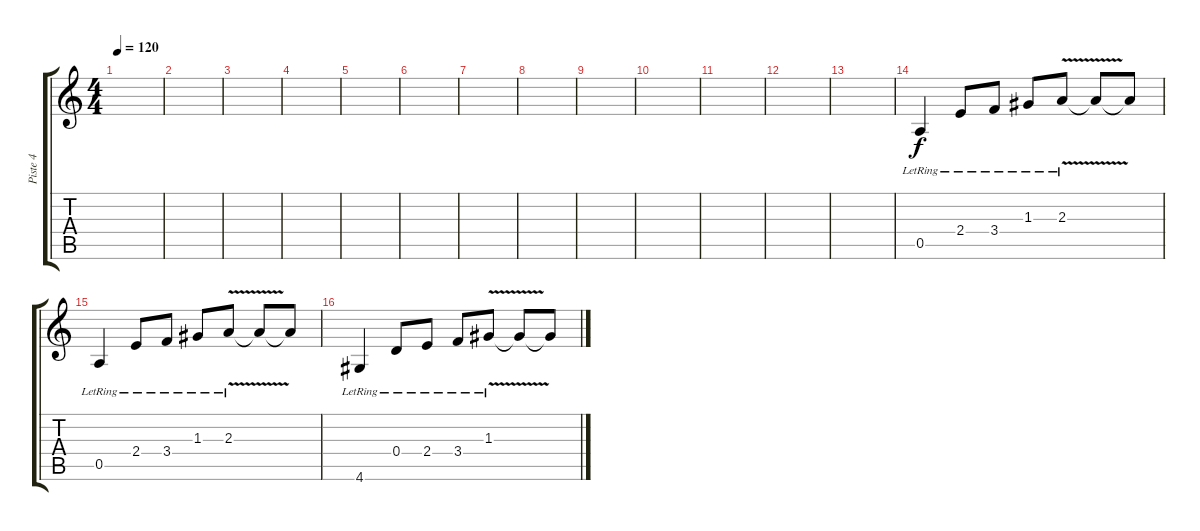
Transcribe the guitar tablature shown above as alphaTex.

\track ("Piste 4" "Piste 4") {instrument acousticguitarsteel}
\staff {score tabs}
\tuning (E4 B3 G3 D3 A2 E2) {hide}
\ts (4 4)
\tempo 120
\clef g2
\ks c
|
|
|
|
|
|
|
|
|
|
|
|
|
0.5{lr}.4 2.4{lr}.8 3.4{lr}.8 1.3{lr}.8 2.3{v lr}.8 2.3{t}.8 2.3{t}.8 |
0.5{lr}.4 2.4{lr}.8 3.4{lr}.8 1.3{lr}.8 2.3{v lr}.8 2.3{t}.8 2.3{t}.8 |
4.6{lr}.4 0.4{lr}.8 2.4{lr}.8 3.4{lr}.8 1.3{v lr}.8 1.3{t}.8 1.3{t}.8
